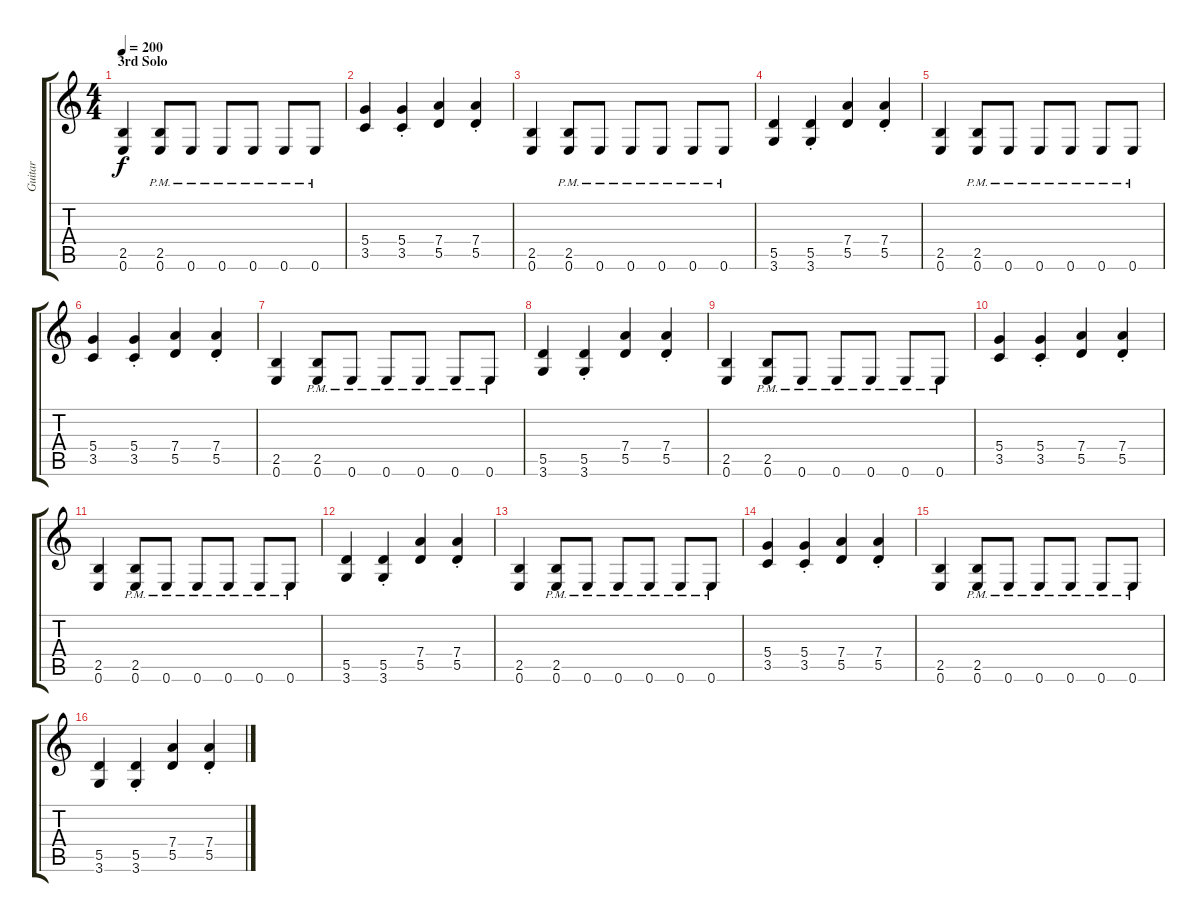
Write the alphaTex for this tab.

\track ("Guitar" "Guitar") {instrument distortionguitar}
\staff {score tabs}
\tuning (E4 B3 G3 D3 A2 E2) {hide}
\ts (4 4)
\section ("" "3rd Solo")
\tempo 200
\clef g2
\ks c
(2.5 0.6).4{dy f} (2.5{pm} 0.6{pm}).8 0.6{pm}.8 0.6{pm}.8 0.6{pm}.8 0.6{pm}.8 0.6{pm}.8 |
(5.4 3.5).4 (5.4{st} 3.5{st}).4 (7.4 5.5).4 (7.4{st} 5.5{st}).4 |
(2.5 0.6).4 (2.5{pm} 0.6{pm}).8 0.6{pm}.8 0.6{pm}.8 0.6{pm}.8 0.6{pm}.8 0.6{pm}.8 |
(5.5 3.6).4 (5.5{st} 3.6{st}).4 (7.4 5.5).4 (7.4{st} 5.5{st}).4 |
(2.5 0.6).4 (2.5{pm} 0.6{pm}).8 0.6{pm}.8 0.6{pm}.8 0.6{pm}.8 0.6{pm}.8 0.6{pm}.8 |
(5.4 3.5).4 (5.4{st} 3.5{st}).4 (7.4 5.5).4 (7.4{st} 5.5{st}).4 |
(2.5 0.6).4 (2.5{pm} 0.6{pm}).8 0.6{pm}.8 0.6{pm}.8 0.6{pm}.8 0.6{pm}.8 0.6{pm}.8 |
(5.5 3.6).4 (5.5{st} 3.6{st}).4 (7.4 5.5).4 (7.4{st} 5.5{st}).4 |
(2.5 0.6).4 (2.5{pm} 0.6{pm}).8 0.6{pm}.8 0.6{pm}.8 0.6{pm}.8 0.6{pm}.8 0.6{pm}.8 |
(5.4 3.5).4 (5.4{st} 3.5{st}).4 (7.4 5.5).4 (7.4{st} 5.5{st}).4 |
(2.5 0.6).4 (2.5{pm} 0.6{pm}).8 0.6{pm}.8 0.6{pm}.8 0.6{pm}.8 0.6{pm}.8 0.6{pm}.8 |
(5.5 3.6).4 (5.5{st} 3.6{st}).4 (7.4 5.5).4 (7.4{st} 5.5{st}).4 |
(2.5 0.6).4 (2.5{pm} 0.6{pm}).8 0.6{pm}.8 0.6{pm}.8 0.6{pm}.8 0.6{pm}.8 0.6{pm}.8 |
(5.4 3.5).4 (5.4{st} 3.5{st}).4 (7.4 5.5).4 (7.4{st} 5.5{st}).4 |
(2.5 0.6).4 (2.5{pm} 0.6{pm}).8 0.6{pm}.8 0.6{pm}.8 0.6{pm}.8 0.6{pm}.8 0.6{pm}.8 |
(5.5 3.6).4 (5.5{st} 3.6{st}).4 (7.4 5.5).4 (7.4{st} 5.5{st}).4
